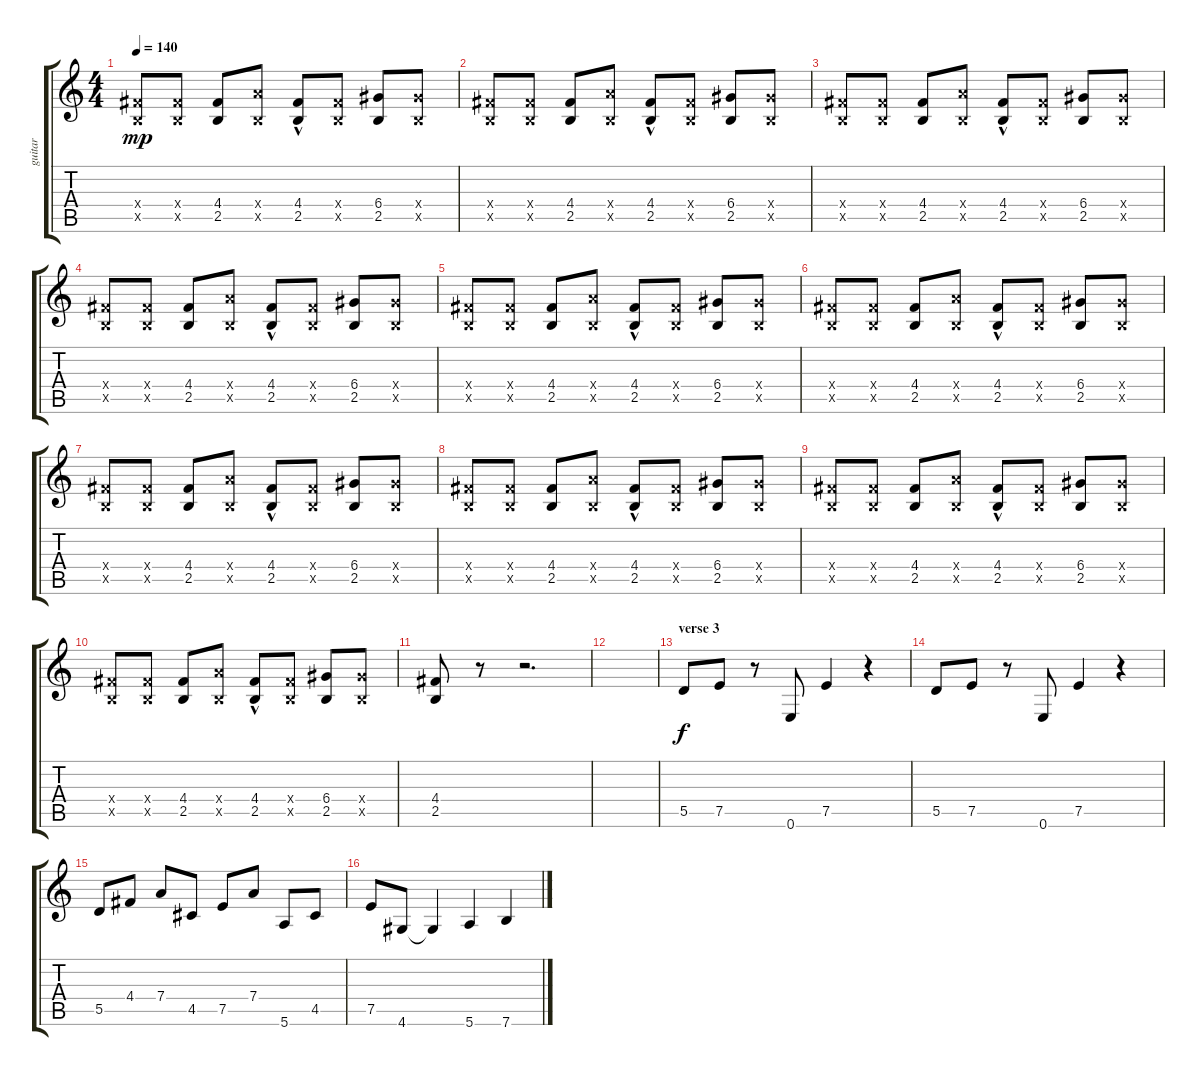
\track ("guitar" "guitar") {instrument distortionguitar}
\staff {score tabs}
\tuning (E4 B3 G3 D3 A2 E2) {hide}
\ts (4 4)
\tempo 140
\clef g2
\ks c
(4.4{x} 2.5{x}).8{dy mp} (4.4{x} 2.5{x}).8 (4.4 2.5).8 (7.4{x} 2.5{x}).8 (4.4{hac} 2.5{hac}).8 (4.4{x} 2.5{x}).8 (6.4 2.5).8 (6.4{x} 2.5{x}).8 |
(4.4{x} 2.5{x}).8 (4.4{x} 2.5{x}).8 (4.4 2.5).8 (7.4{x} 2.5{x}).8 (4.4{hac} 2.5{hac}).8 (4.4{x} 2.5{x}).8 (6.4 2.5).8 (6.4{x} 2.5{x}).8 |
(4.4{x} 2.5{x}).8 (4.4{x} 2.5{x}).8 (4.4 2.5).8 (7.4{x} 2.5{x}).8 (4.4{hac} 2.5{hac}).8 (4.4{x} 2.5{x}).8 (6.4 2.5).8 (6.4{x} 2.5{x}).8 |
(4.4{x} 2.5{x}).8 (4.4{x} 2.5{x}).8 (4.4 2.5).8 (7.4{x} 2.5{x}).8 (4.4{hac} 2.5{hac}).8 (4.4{x} 2.5{x}).8 (6.4 2.5).8 (6.4{x} 2.5{x}).8 |
(4.4{x} 2.5{x}).8 (4.4{x} 2.5{x}).8 (4.4 2.5).8 (7.4{x} 2.5{x}).8 (4.4{hac} 2.5{hac}).8 (4.4{x} 2.5{x}).8 (6.4 2.5).8 (6.4{x} 2.5{x}).8 |
(4.4{x} 2.5{x}).8 (4.4{x} 2.5{x}).8 (4.4 2.5).8 (7.4{x} 2.5{x}).8 (4.4{hac} 2.5{hac}).8 (4.4{x} 2.5{x}).8 (6.4 2.5).8 (6.4{x} 2.5{x}).8 |
(4.4{x} 2.5{x}).8 (4.4{x} 2.5{x}).8 (4.4 2.5).8 (7.4{x} 2.5{x}).8 (4.4{hac} 2.5{hac}).8 (4.4{x} 2.5{x}).8 (6.4 2.5).8 (6.4{x} 2.5{x}).8 |
(4.4{x} 2.5{x}).8 (4.4{x} 2.5{x}).8 (4.4 2.5).8 (7.4{x} 2.5{x}).8 (4.4{hac} 2.5{hac}).8 (4.4{x} 2.5{x}).8 (6.4 2.5).8 (6.4{x} 2.5{x}).8 |
(4.4{x} 2.5{x}).8 (4.4{x} 2.5{x}).8 (4.4 2.5).8 (7.4{x} 2.5{x}).8 (4.4{hac} 2.5{hac}).8 (4.4{x} 2.5{x}).8 (6.4 2.5).8 (6.4{x} 2.5{x}).8 |
(4.4{x} 2.5{x}).8 (4.4{x} 2.5{x}).8 (4.4 2.5).8 (7.4{x} 2.5{x}).8 (4.4{hac} 2.5{hac}).8 (4.4{x} 2.5{x}).8 (6.4 2.5).8 (6.4{x} 2.5{x}).8 |
(4.4 2.5).8 r.8 r.2{d} |
|
\section ("" "verse 3")
5.5.8{dy f} 7.5.8 r.8 0.6.8 7.5.4 r.4 |
5.5.8 7.5.8 r.8 0.6.8 7.5.4 r.4 |
5.5.8 4.4.8 7.4.8 4.5.8 7.5.8 7.4.8 5.6.8 4.5.8 |
7.5.8 4.6.8 4.6{t}.4 5.6.4 7.6.4
